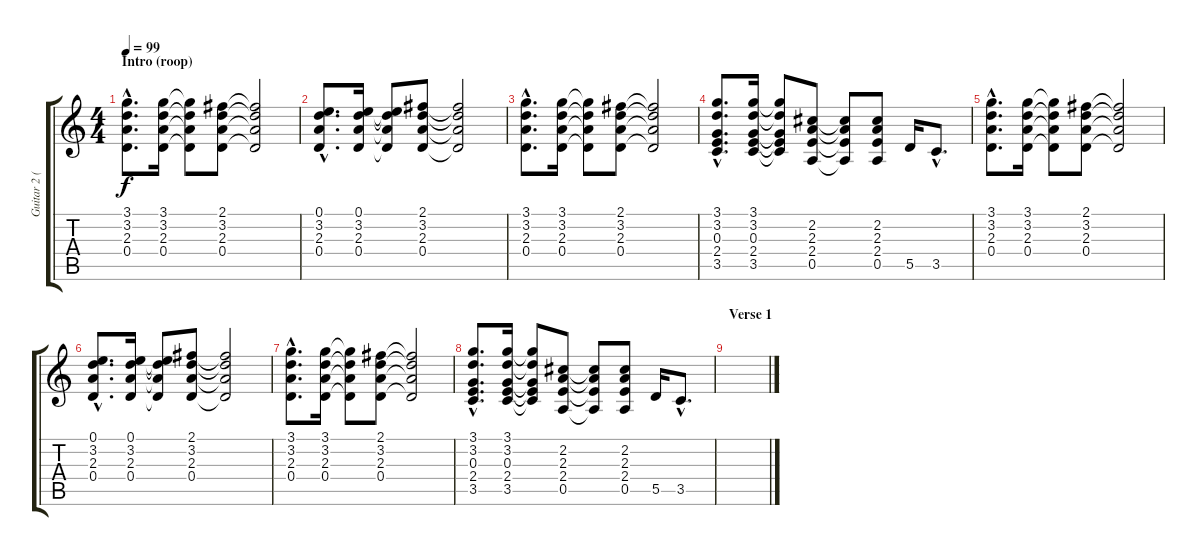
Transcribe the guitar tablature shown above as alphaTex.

\track ("Guitar 2 (Stroke)" "Guitar 2 (") {instrument distortionguitar}
\staff {score tabs}
\tuning (E4 B3 G3 D3 A2 E2) {hide}
\ts (4 4)
\section ("" "Intro (roop)")
\tempo 99
\clef g2
\ks c
(3.1{hac} 3.2{hac} 2.3{hac} 0.4{hac}).8{d dy f instrument distortionguitar} (3.1 3.2 2.3 0.4).16 (3.1{t} 3.2{t} 2.3{t} 0.4{t}).8 (2.1 3.2 2.3 0.4).8 (2.1{t} 3.2{t} 2.3{t} 0.4{t}).2 |
(0.1{hac} 3.2{hac} 2.3{hac} 0.4{hac}).8{d} (0.1 3.2 2.3 0.4).16 (0.1{t} 3.2{t} 2.3{t} 0.4{t}).8 (2.1 3.2 2.3 0.4).8 (2.1{t} 3.2{t} 2.3{t} 0.4{t}).2 |
(3.1{hac} 3.2{hac} 2.3{hac} 0.4{hac}).8{d} (3.1 3.2 2.3 0.4).16 (3.1{t} 3.2{t} 2.3{t} 0.4{t}).8 (2.1 3.2 2.3 0.4).8 (2.1{t} 3.2{t} 2.3{t} 0.4{t}).2 |
(3.1{hac} 3.2{hac} 0.3{hac} 2.4{hac} 3.5{hac}).8{d} (3.1 3.2 0.3 2.4 3.5).16 (3.1{t} 3.2{t} 0.3{t} 2.4{t} 3.5{t}).8 (2.2 2.3 2.4 0.5).8 (2.2{t} 2.3{t} 2.4{t} 0.5{t}).8 (2.2 2.3 2.4 0.5).8 5.5.16 3.5{hac}.8{d} |
(3.1{hac} 3.2{hac} 2.3{hac} 0.4{hac}).8{d} (3.1 3.2 2.3 0.4).16 (3.1{t} 3.2{t} 2.3{t} 0.4{t}).8 (2.1 3.2 2.3 0.4).8 (2.1{t} 3.2{t} 2.3{t} 0.4{t}).2 |
(0.1{hac} 3.2{hac} 2.3{hac} 0.4{hac}).8{d} (0.1 3.2 2.3 0.4).16 (0.1{t} 3.2{t} 2.3{t} 0.4{t}).8 (2.1 3.2 2.3 0.4).8 (2.1{t} 3.2{t} 2.3{t} 0.4{t}).2 |
(3.1{hac} 3.2{hac} 2.3{hac} 0.4{hac}).8{d} (3.1 3.2 2.3 0.4).16 (3.1{t} 3.2{t} 2.3{t} 0.4{t}).8 (2.1 3.2 2.3 0.4).8 (2.1{t} 3.2{t} 2.3{t} 0.4{t}).2 |
(3.1{hac} 3.2{hac} 0.3{hac} 2.4{hac} 3.5{hac}).8{d} (3.1 3.2 0.3 2.4 3.5).16 (3.1{t} 3.2{t} 0.3{t} 2.4{t} 3.5{t}).8 (2.2 2.3 2.4 0.5).8 (2.2{t} 2.3{t} 2.4{t} 0.5{t}).8 (2.2 2.3 2.4 0.5).8 5.5.16 3.5{hac}.8{d} |
\section ("" "Verse 1")
